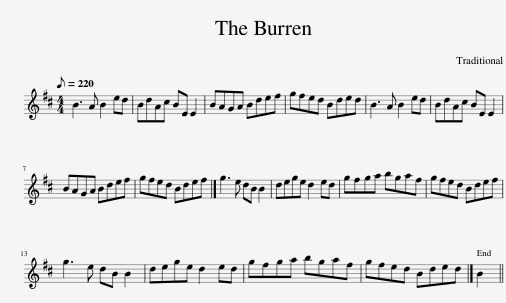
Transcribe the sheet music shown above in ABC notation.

X:1
L:1/8
Q:1/8=220
M:4/4
I:linebreak $
K:D
V:1 treble
V:1
 B3 A B2 ed | BdAc BE E2 | BAGA Bdef | gfed Bded | B3 A B2 ed | %5
 BdAc BE E2 |$ BAGA Bdef | gfed Bdef |] g3 e dB B2 | dege d2 ed | %10
 gfga bgaf | gfed Bdef |$ g3 e dB B2 | dege d2 ed | gfga bgaf | %15
 gfed Bded |] B2 || %17
